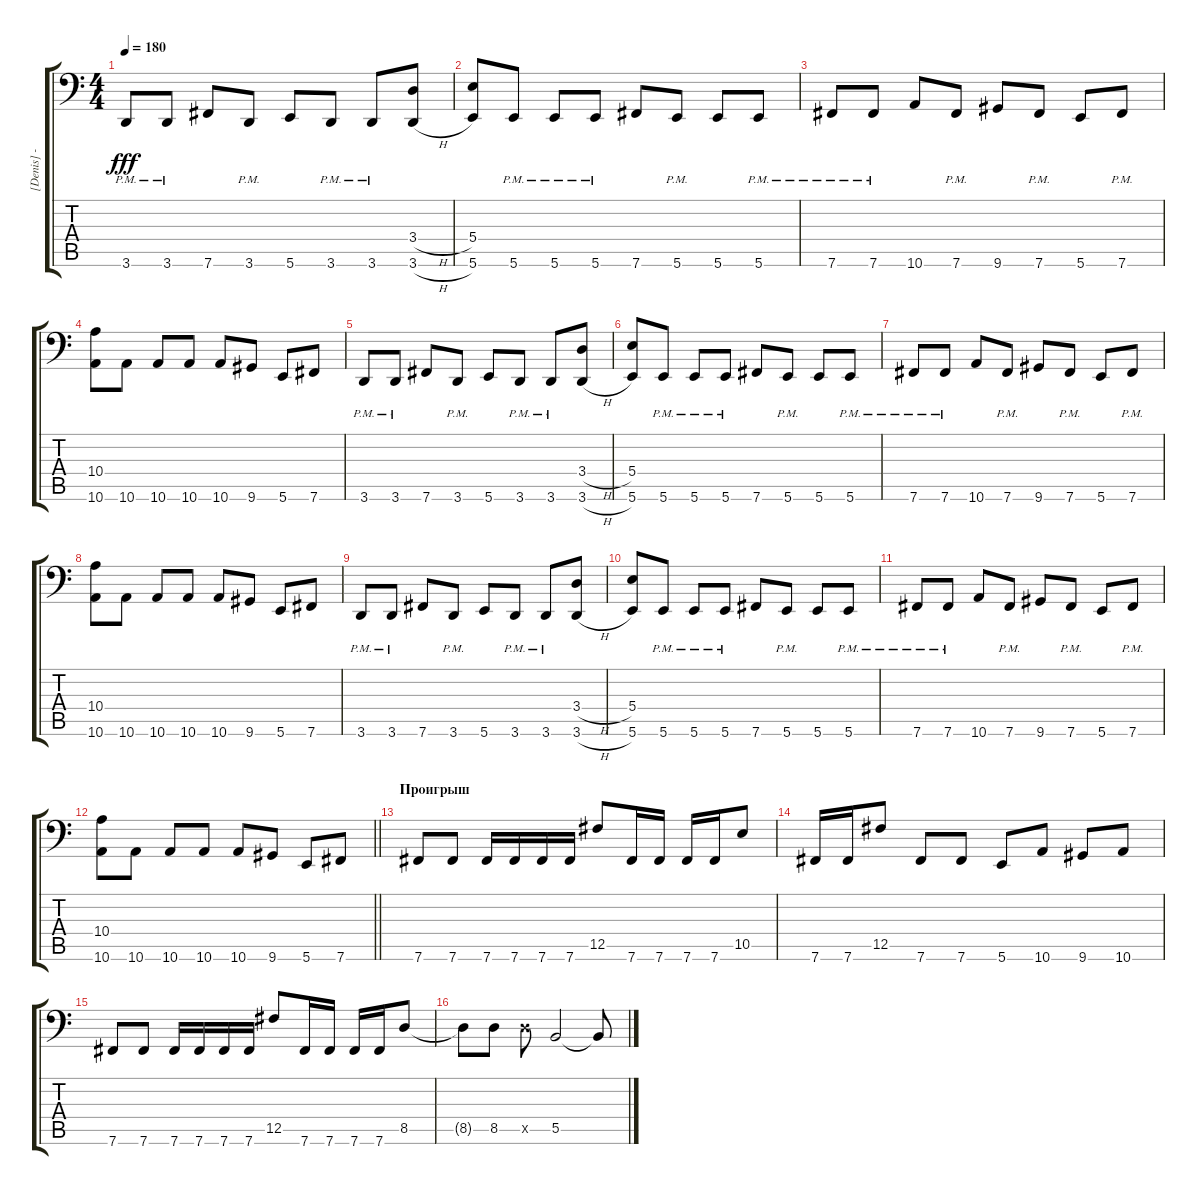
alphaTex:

\track ("[Denis] - Bass Guitar" "[Denis] - ") {instrument electricbassfinger}
\staff {score tabs}
\tuning (Db3 Ab2 E2 B1 Gb1 B0) {hide}
\ts (4 4)
\tempo 180
\clef f4
\ks c
3.6{pm}.8{dy fff} 3.6{pm}.8 7.6.8 3.6{pm}.8 5.6.8 3.6{pm}.8 3.6{pm}.8 (3.4{h} 3.6{h}).8 |
(5.4 5.6).8 5.6{pm}.8 5.6{pm}.8 5.6{pm}.8 7.6.8 5.6{pm}.8 5.6.8 5.6{pm}.8 |
7.6{pm}.8 7.6{pm}.8 10.6.8 7.6{pm}.8 9.6.8 7.6{pm}.8 5.6.8 7.6{pm}.8 |
(10.4 10.6).8 10.6.8 10.6.8 10.6.8 10.6.8 9.6.8 5.6.8 7.6.8 |
3.6{pm}.8 3.6{pm}.8 7.6.8 3.6{pm}.8 5.6.8 3.6{pm}.8 3.6{pm}.8 (3.4{h} 3.6{h}).8 |
(5.4 5.6).8 5.6{pm}.8 5.6{pm}.8 5.6{pm}.8 7.6.8 5.6{pm}.8 5.6.8 5.6{pm}.8 |
7.6{pm}.8 7.6{pm}.8 10.6.8 7.6{pm}.8 9.6.8 7.6{pm}.8 5.6.8 7.6{pm}.8 |
(10.4 10.6).8 10.6.8 10.6.8 10.6.8 10.6.8 9.6.8 5.6.8 7.6.8 |
3.6{pm}.8 3.6{pm}.8 7.6.8 3.6{pm}.8 5.6.8 3.6{pm}.8 3.6{pm}.8 (3.4{h} 3.6{h}).8 |
(5.4 5.6).8 5.6{pm}.8 5.6{pm}.8 5.6{pm}.8 7.6.8 5.6{pm}.8 5.6.8 5.6{pm}.8 |
7.6{pm}.8 7.6{pm}.8 10.6.8 7.6{pm}.8 9.6.8 7.6{pm}.8 5.6.8 7.6{pm}.8 |
\barLineRight lightlight
(10.4 10.6).8 10.6.8 10.6.8 10.6.8 10.6.8 9.6.8 5.6.8 7.6.8 |
\section ("" "Проигрыш")
7.6.8 7.6.8 7.6.16 7.6.16 7.6.16 7.6.16 12.5.8 7.6.16 7.6.16 7.6.16 7.6.16 10.5.8 |
7.6.16 7.6.16 12.5.8 7.6.8 7.6.8 5.6.8 10.6.8 9.6.8 10.6.8 |
7.6.8 7.6.8 7.6.16 7.6.16 7.6.16 7.6.16 12.5.8 7.6.16 7.6.16 7.6.16 7.6.16 8.5.8 |
8.5{t}.8 8.5.8 8.5{x}.8 5.5.2 5.5{t}.8
